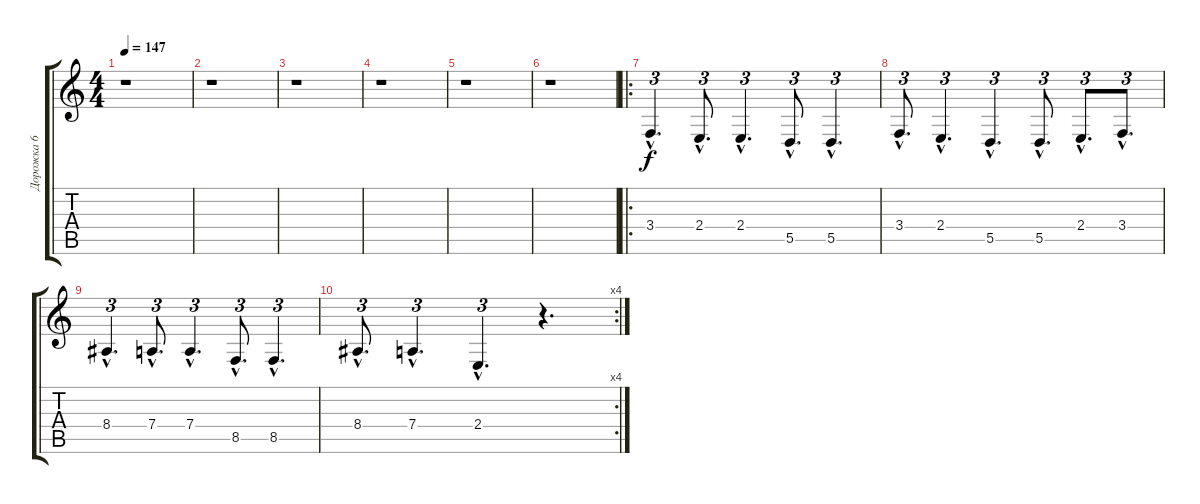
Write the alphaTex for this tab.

\track ("Дорожка 6" "Дорожка 6") {instrument synthvoice}
\staff {score tabs}
\tuning (E4 B3 G3 D3 A2 E2) {hide}
\ts (4 4)
\tempo 147
\clef g2
\ks c
r.1{dy f} |
r.1 |
r.1 |
r.1 |
r.1 |
r.1 |
\ro
3.4{hac}.4{d tu (3 2)} 2.4{hac}.8{d tu (3 2)} 2.4{hac}.4{d tu (3 2)} 5.5{hac}.8{d tu (3 2)} 5.5{hac}.4{d tu (3 2)} |
3.4{hac}.8{d tu (3 2)} 2.4{hac}.4{d tu (3 2)} 5.5{hac}.4{d tu (3 2)} 5.5{hac}.8{d tu (3 2)} 2.4{hac}.8{d tu (3 2)} 3.4{hac}.8{d tu (3 2)} |
8.4{hac}.4{d tu (3 2)} 7.4{hac}.8{d tu (3 2)} 7.4{hac}.4{d tu (3 2)} 8.5{hac}.8{d tu (3 2)} 8.5{hac}.4{d tu (3 2)} |
\rc 4
8.4{hac}.8{d tu (3 2)} 7.4{hac}.4{d tu (3 2)} 2.4{hac}.4{d tu (3 2)} r.4{d}
